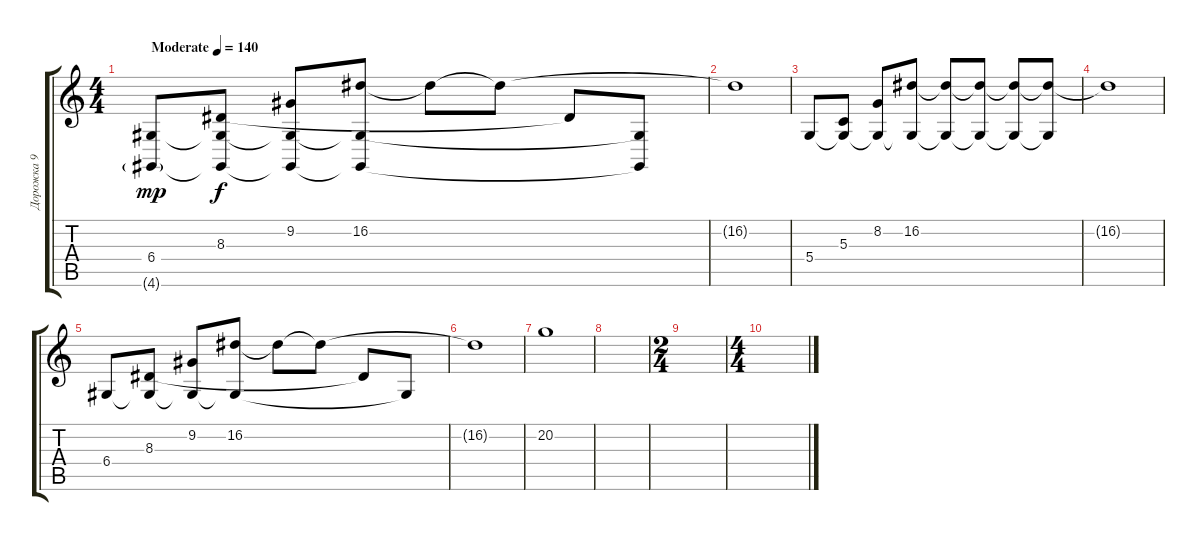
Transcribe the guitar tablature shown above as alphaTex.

\track ("Дорожка 9" "Дорожка 9") {instrument electricpiano1}
\staff {score tabs}
\tuning (E4 B3 G3 D3 A2 E2) {hide}
\ts (4 4)
\tempo (140 "Moderate")
\clef g2
\ks c
(6.4 4.6{g}).8{dy mp instrument electricpiano1} (8.3 6.4{t} 4.6{t}).8{dy f} (9.2 6.4{t} 4.6{t}).8 (16.2 6.4{t} 4.6{t}).8 16.2{t}.8 16.2{t}.8 8.3{t}.8 (6.4{t} 4.6{t}).8 |
16.2{t}.1 |
5.4.8 (5.3 5.4{t}).8 (8.2 5.4{t}).8 (16.2 5.4{t}).8 (16.2{t} 5.4{t}).8 (16.2{t} 5.4{t}).8 (16.2{t} 5.4{t}).8 (16.2{t} 5.4{t}).8 |
16.2{t}.1 |
6.4.8 (8.3 6.4{t}).8 (9.2 6.4{t}).8 (16.2 6.4{t}).8 16.2{t}.8 16.2{t}.8 8.3{t}.8 6.4{t}.8 |
16.2{t}.1 |
20.2.1 |
|
\ts (2 4)
|
\ts (4 4)
